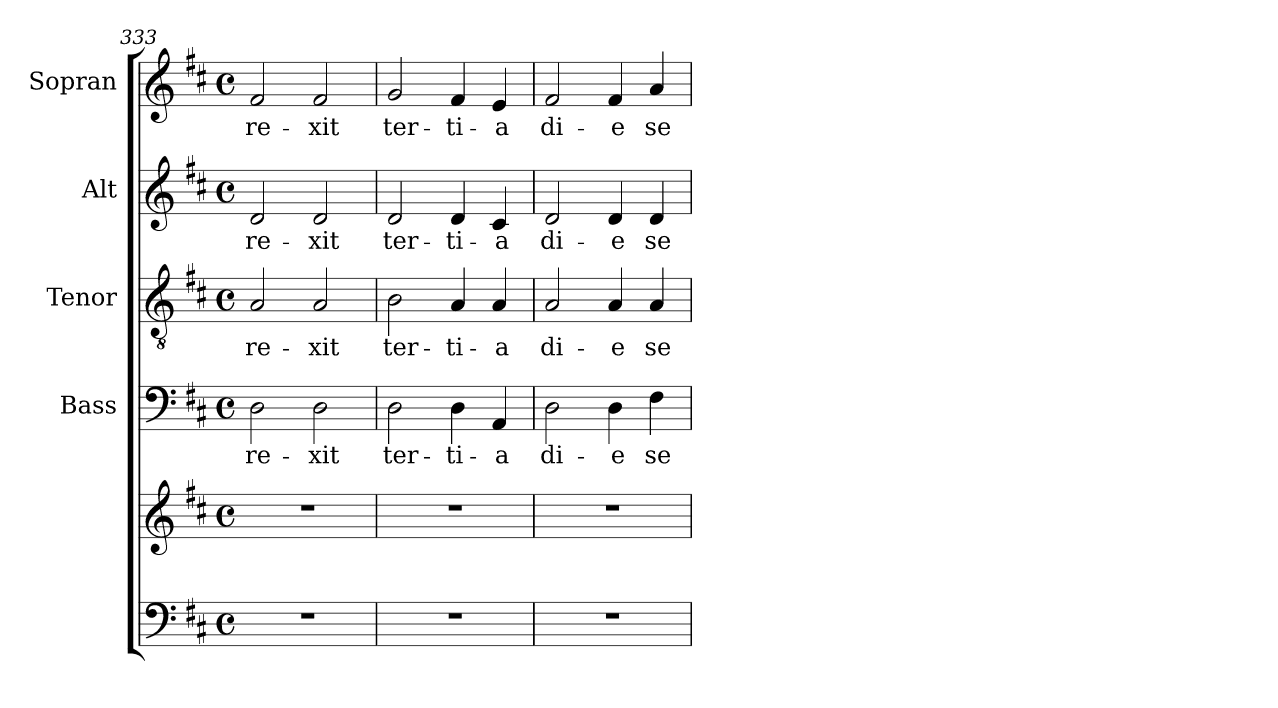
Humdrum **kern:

**kern	**kern	**kern	**text	**kern	**text	**kern	**text	**kern	**text
*part5	*part5	*part4	*part4	*part3	*part3	*part2	*part2	*part1	*part1
*staff6	*staff5	*staff4	*staff4	*staff3	*staff3	*staff2	*staff2	*staff1	*staff1
*	*	*I"Bass	*	*I"Tenor	*	*I"Alt	*	*I"Sopran	*
*	*	*I'B.	*	*I'T.	*	*I'A.	*	*I'S.	*
*clefF4	*clefG2	*clefF4	*	*clefGv2	*	*clefG2	*	*clefG2	*
*k[f#c#]	*k[f#c#]	*k[f#c#]	*	*k[f#c#]	*	*k[f#c#]	*	*k[f#c#]	*
*D:	*D:	*D:	*	*D:	*	*D:	*	*D:	*
*M4/4	*M4/4	*M4/4	*	*M4/4	*	*M4/4	*	*M4/4	*
*met(c)	*met(c)	*met(c)	*	*met(c)	*	*met(c)	*	*met(c)	*
=333	=333	=333	=333	=333	=333	=333	=333	=333	=333
!	!	!	!LO:LY:b	!	!LO:LY:b	!	!LO:LY:b	!	!LO:LY:b
1r	1r	2D\	-re-	2A/	-re-	2d/	-re-	2f#/	-re-
!	!	!	!LO:LY:b	!	!LO:LY:b	!	!LO:LY:b	!	!LO:LY:b
.	.	2D\	-xit	2A/	-xit	2d/	-xit	2f#/	-xit
=334	=334	=334	=334	=334	=334	=334	=334	=334	=334
!	!	!	!LO:LY:b	!	!LO:LY:b	!	!LO:LY:b	!	!LO:LY:b
1r	1r	2D\	ter-	2B\	ter-	2d/	ter-	2g/	ter-
!	!	!	!LO:LY:b	!	!LO:LY:b	!	!LO:LY:b	!	!LO:LY:b
.	.	4D\	-ti-	4A/	-ti-	4d/	-ti-	4f#/	-ti-
!	!	!	!LO:LY:b	!	!LO:LY:b	!	!LO:LY:b	!	!LO:LY:b
.	.	4AA/	-a	4A/	-a	4c#/	-a	4e/	-a
=335	=335	=335	=335	=335	=335	=335	=335	=335	=335
!	!	!	!LO:LY:b	!	!LO:LY:b	!	!LO:LY:b	!	!LO:LY:b
1r	1r	2D\	di-	2A/	di-	2d/	di-	2f#/	di-
!	!	!	!LO:LY:b	!	!LO:LY:b	!	!LO:LY:b	!	!LO:LY:b
.	.	4D\	-e	4A/	-e	4d/	-e	4f#/	-e
!	!	!	!LO:LY:b	!	!LO:LY:b	!	!LO:LY:b	!	!LO:LY:b
.	.	4F#\	se-	4A/	se-	4d/	se-	4a/	se-
=	=	=	=	=	=	=	=	=	=
*-	*-	*-	*-	*-	*-	*-	*-	*-	*-
